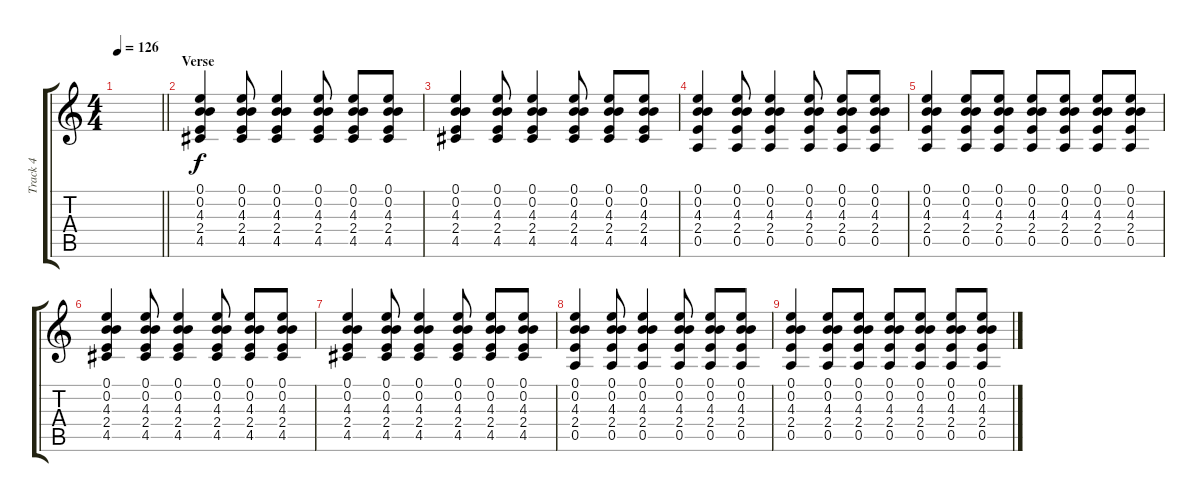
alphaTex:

\track ("Track 4" "Track 4") {instrument electricguitarclean}
\staff {score tabs}
\tuning (E4 B3 G3 D3 A2 E2) {hide}
\ts (4 4)
\tempo 126
\clef g2
\barLineRight lightlight
\ks c
|
\section ("" "Verse")
(0.1 0.2 4.3 2.4 4.5).4{dy f} (0.1 0.2 4.3 2.4 4.5).8 (0.1 0.2 4.3 2.4 4.5).4 (0.1 0.2 4.3 2.4 4.5).8 (0.1 0.2 4.3 2.4 4.5).8 (0.1 0.2 4.3 2.4 4.5).8 |
(0.1 0.2 4.3 2.4 4.5).4 (0.1 0.2 4.3 2.4 4.5).8 (0.1 0.2 4.3 2.4 4.5).4 (0.1 0.2 4.3 2.4 4.5).8 (0.1 0.2 4.3 2.4 4.5).8 (0.1 0.2 4.3 2.4 4.5).8 |
(0.1 0.2 4.3 2.4 0.5).4 (0.1 0.2 4.3 2.4 0.5).8 (0.1 0.2 4.3 2.4 0.5).4 (0.1 0.2 4.3 2.4 0.5).8 (0.1 0.2 4.3 2.4 0.5).8 (0.1 0.2 4.3 2.4 0.5).8 |
(0.1 0.2 4.3 2.4 0.5).4 (0.1 0.2 4.3 2.4 0.5).8 (0.1 0.2 4.3 2.4 0.5).8 (0.1 0.2 4.3 2.4 0.5).8 (0.1 0.2 4.3 2.4 0.5).8 (0.1 0.2 4.3 2.4 0.5).8 (0.1 0.2 4.3 2.4 0.5).8 |
(0.1 0.2 4.3 2.4 4.5).4 (0.1 0.2 4.3 2.4 4.5).8 (0.1 0.2 4.3 2.4 4.5).4 (0.1 0.2 4.3 2.4 4.5).8 (0.1 0.2 4.3 2.4 4.5).8 (0.1 0.2 4.3 2.4 4.5).8 |
(0.1 0.2 4.3 2.4 4.5).4 (0.1 0.2 4.3 2.4 4.5).8 (0.1 0.2 4.3 2.4 4.5).4 (0.1 0.2 4.3 2.4 4.5).8 (0.1 0.2 4.3 2.4 4.5).8 (0.1 0.2 4.3 2.4 4.5).8 |
(0.1 0.2 4.3 2.4 0.5).4 (0.1 0.2 4.3 2.4 0.5).8 (0.1 0.2 4.3 2.4 0.5).4 (0.1 0.2 4.3 2.4 0.5).8 (0.1 0.2 4.3 2.4 0.5).8 (0.1 0.2 4.3 2.4 0.5).8 |
(0.1 0.2 4.3 2.4 0.5).4 (0.1 0.2 4.3 2.4 0.5).8 (0.1 0.2 4.3 2.4 0.5).8 (0.1 0.2 4.3 2.4 0.5).8 (0.1 0.2 4.3 2.4 0.5).8 (0.1 0.2 4.3 2.4 0.5).8 (0.1 0.2 4.3 2.4 0.5).8
